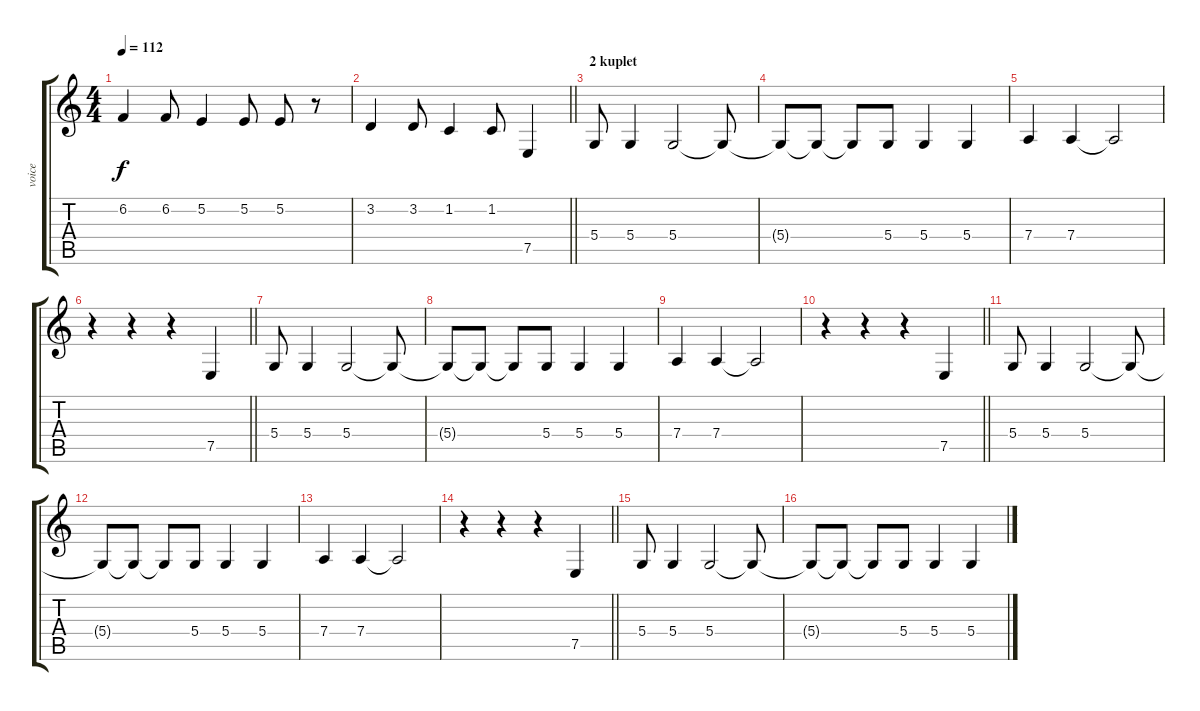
\track ("voice" "voice") {instrument lead6voice}
\staff {score tabs}
\tuning (E4 B3 G3 D3 A2 E2) {hide}
\ts (4 4)
\tempo 112
\clef g2
\ks c
6.2.4{dy f} 6.2.8 5.2.4 5.2.8 5.2.8 r.8 |
\barLineRight lightlight
3.2.4 3.2.8 1.2.4 1.2.8 7.5.4 |
\section ("" "2 kuplet")
5.4.8 5.4.4 5.4.2 5.4{t}.8 |
5.4{t}.8 5.4{t}.8 5.4{t}.8 5.4.8 5.4.4 5.4.4 |
7.4.4 7.4.4 7.4{t}.2 |
\barLineRight lightlight
r.4 r.4 r.4 7.5.4 |
5.4.8 5.4.4 5.4.2 5.4{t}.8 |
5.4{t}.8 5.4{t}.8 5.4{t}.8 5.4.8 5.4.4 5.4.4 |
7.4.4 7.4.4 7.4{t}.2 |
\barLineRight lightlight
r.4 r.4 r.4 7.5.4 |
5.4.8 5.4.4 5.4.2 5.4{t}.8 |
5.4{t}.8 5.4{t}.8 5.4{t}.8 5.4.8 5.4.4 5.4.4 |
7.4.4 7.4.4 7.4{t}.2 |
\barLineRight lightlight
r.4 r.4 r.4 7.5.4 |
5.4.8 5.4.4 5.4.2 5.4{t}.8 |
5.4{t}.8 5.4{t}.8 5.4{t}.8 5.4.8 5.4.4 5.4.4
